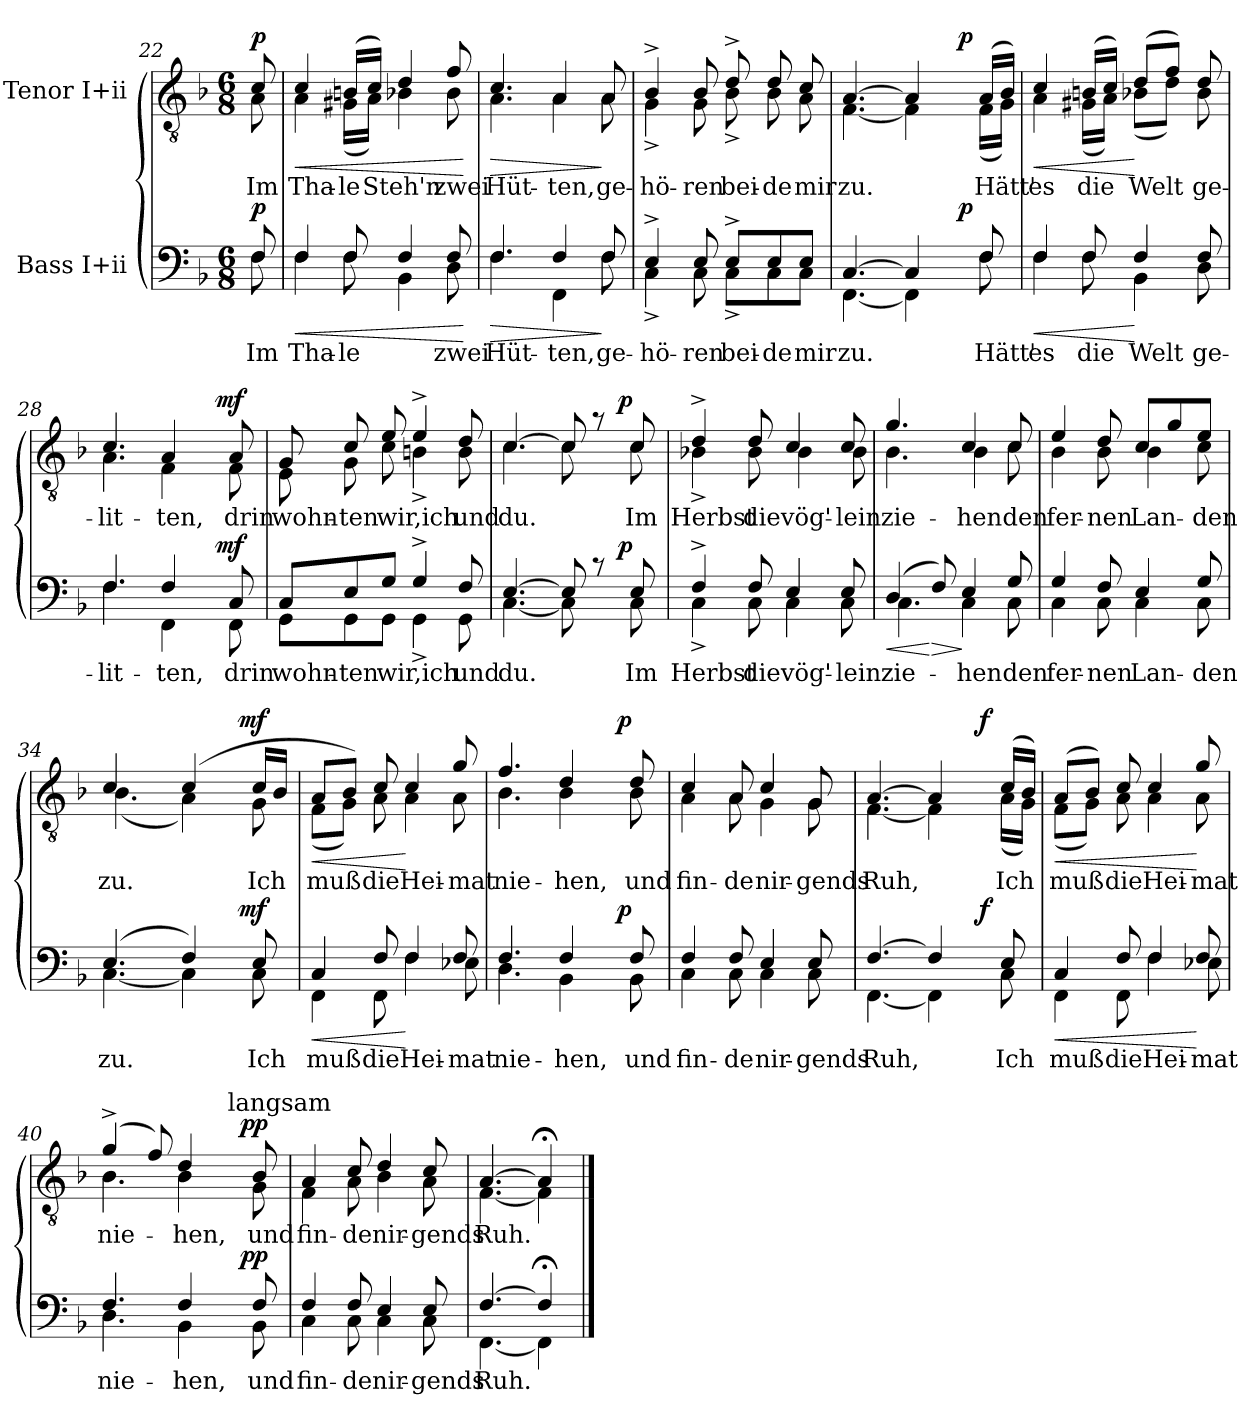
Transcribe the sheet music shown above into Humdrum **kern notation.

**kern	**text	**dynam	**kern	**text	**dynam
*part2	*part2	*part2	*part1	*part1	*part1
*staff2	*staff2	*staff2	*staff1	*staff1	*staff1
*I"Bass I+ii	*	*	*I"Tenor I+ii	*	*
!!LO:PB:g=z
*clefF4	*	*	*clefGv2	*	*
*k[b-]	*	*	*k[b-]	*	*
*F:	*	*	*F:	*	*
*M6/8	*	*	*M6/8	*	*
=22	=22	=22	=22	=22	=22
!	!LO:LY:a	!LO:DY:b	!	!LO:LY:b	!LO:DY:a
*^	*	*	*^	*	*
8F/	8F\	Im	p	8c/	8A\	Im	p
=23	=23	=23	=23	=23	=23	=23	=23
!	!	!LO:LY:a	!LO:HP:b	!	!	!LO:LY:b	!LO:HP:b
4F/	4F\	Tha-	<	4c/	4A\	Tha-	<
!	!	!LO:LY:a	!	!	!	!LO:LY:b	!
8F/	8F\	-le	.	(>16Bn/LL	(<16G#X\LL	-le	.
!	!	!	!	!	!	!LO:LY:b	!
.	.	.	.	16c/JJ)	16A\JJ)	Steh'n	.
4F/	4BB-\	.	.	4d/	4B-X\	.	.
!	!	!LO:LY:a	!	!	!	!LO:LY:b	!
8F/	8D\	zwei	.	8f/	8B-\	zwei	.
*v	*v	*	*	*	*	*	*
*	*	*	*v	*v	*	*
.	.	[	.	.	[
=24	=24	=24	=24	=24	=24
!	!LO:LY:a	!LO:HP:b	!	!LO:LY:b	!LO:HP:b
*^	*	*	*^	*	*
4.F/	4.F\	Hüt-	>	4.c/	4.A\	Hüt-	>
!	!	!LO:LY:a	!	!	!	!LO:LY:b	!
4F/	4FF\	-ten,	.	4A/	4A\	-ten,	.
!	!	!LO:LY:a	!	!	!	!LO:LY:b	!
8F/	8F\	ge-	]	8A/	8A\	ge-	]
=25	=25	=25	=25	=25	=25	=25	=25
!	!	!LO:LY:a	!	!	!	!LO:LY:b	!
4E^>/	4C^<\	-hö-	.	4B-^>/	4G^<\	-hö-	.
!	!	!LO:LY:a	!	!	!	!LO:LY:b	!
8E/	8C\	-ren	.	8B-/	8G\	-ren	.
!	!	!LO:LY:a	!	!	!	!LO:LY:b	!
8E^>/L	8C^<\L	bei-	.	8d^>/	8B-^<\	bei-	.
!	!	!LO:LY:a:rj	!	!	!	!LO:LY:b:rj	!
8E/	8C\	-de	.	8d/	8B-\	-de	.
!	!	!LO:LY:a	!	!	!	!LO:LY:b	!
8E/J	8C\J	mir	.	8c/	8A\	mir	.
=26	=26	=26	=26	=26	=26	=26	=26
!	!	!LO:LY:a	!	!	!	!LO:LY:b	!
*	*^	*	*	*	*^	*	*
[>4.C/	[<4.FF\	2ryy	zu.	.	[>4.A/	[<4.F\	2ryy	zu.	.
4C/]	4FF\]	.	.	.	4A/]	4F\]	.	.	.
.	.	16ryy	.	.	.	.	16ryy	.	.
!	!	!	!	!LO:DY:b	!	!	!	!	!LO:DY:a
.	.	8.ryy	.	p	.	.	8.ryy	.	p
!	!	!	!LO:LY:a	!	!	!	!	!LO:LY:b	!
8F/	8F\	.	Hätt'	.	(>16A/LL	(<16F\LL	.	Hätt'	.
.	.	.	.	.	16B-/JJ)	16G\JJ)	.	.	.
=27	=27	=27	=27	=27	=27	=27	=27	=27	=27
!	!	!	!LO:LY:a	!LO:HP:b	!	!	!	!LO:LY:b	!LO:HP:b
*	*v	*v	*	*	*	*	*	*	*
*	*	*	*	*	*v	*v	*	*
4F/	4F\	es	<	4c/	4A\	es	<
!	!	!LO:LY:a	!	!	!	!LO:LY:b	!
8F/	8F\	die	.	(>16Bn/LL	(<16G#X\LL	die	.
.	.	.	.	16c/JJ)	16A\JJ)	.	.
!	!	!LO:LY:a	!	!	!	!LO:LY:b	!
4F/	4BB-\	Welt	[	(>8d/L	(<8B-X\L	Welt	[
.	.	.	.	8f/J)	8d\J)	.	.
!	!	!LO:LY:a	!	!	!	!LO:LY:b	!
8F/	8D\	ge-	.	8d/	8B-\	ge-	.
!!LO:LB:g=z
=28	=28	=28	=28	=28	=28	=28	=28
!	!	!LO:LY:a	!	!	!	!LO:LY:b	!
*	*^	*	*	*	*^	*	*
4.F/	4.F\	2ryy	-lit-	.	4.c/	4.A\	2ryy	-lit-	.
!	!	!	!LO:LY:a	!	!	!	!	!LO:LY:b	!
4F/	4FF\	.	-ten,	.	4A/	4F\	.	-ten,	.
.	.	16.ryy	.	.	.	.	16.ryy	.	.
!	!	!	!	!LO:DY:b	!	!	!	!	!LO:DY:a
.	.	8ryy	.	mf	.	.	8ryy	.	mf
!	!	!	!LO:LY:a	!	!	!	!	!LO:LY:b	!
8C/	8FF\	.	drin	.	8A/	8F\	.	drin	.
.	.	32ryy	.	.	.	.	32ryy	.	.
=29	=29	=29	=29	=29	=29	=29	=29	=29	=29
!	!	!	!LO:LY:a	!	!	!	!	!LO:LY:b	!
*	*v	*v	*	*	*	*	*	*	*
*	*	*	*	*	*v	*v	*	*
8C/L	8GG\L	wohn-	.	8G/	8E\	wohn-	.
!	!	!LO:LY:a:rj	!	!	!	!LO:LY:b:rj	!
8E/	8GG\	-ten	.	8c/	8G\	-ten	.
!	!	!LO:LY:a	!	!	!	!LO:LY:b	!
8G/J	8GG\J	wir,ich	.	8e/	8c\	wir,ich	.
4G^>/	4GG^<\	.	.	4e^>/	4Bn^<\	.	.
!	!	!LO:LY:a	!	!	!	!LO:LY:b	!
8F/	8GG\	und	.	8d/	8B\	und	.
=30	=30	=30	=30	=30	=30	=30	=30
!	!	!LO:LY:a	!	!	!	!LO:LY:b	!
*	*^	*	*	*	*^	*	*
[>4.E/	[<4.C\	2ryy	du.	.	[>4.c/	4.c\	2ryy	du.	.
8E/]	8C\]	.	.	.	8c/]	8c\	.	.	.
8rc	8ryy	16.ryy	.	.	8ra	8ryy	16.ryy	.	.
!	!	!	!	!LO:DY:b	!	!	!	!	!LO:DY:a
.	.	8ryy	.	p	.	.	8ryy	.	p
!	!	!	!LO:LY:a	!	!	!	!	!LO:LY:b	!
8E/	8C\	.	Im	.	8c/	8c\	.	Im	.
.	.	32ryy	.	.	.	.	32ryy	.	.
=31	=31	=31	=31	=31	=31	=31	=31	=31	=31
!	!	!	!LO:LY:a	!	!	!	!	!LO:LY:b	!
*	*v	*v	*	*	*	*	*	*	*
*	*	*	*	*	*v	*v	*	*
4F^>/	4C^<\	Herbst	.	4d^>/	4B-X^<\	Herbst	.
!	!	!LO:LY:a	!	!	!	!LO:LY:b	!
8F/	8C\	die	.	8d/	8B-\	die	.
!	!	!LO:LY:a	!	!	!	!LO:LY:b	!
4E/	4C\	vög'-	.	4c/	4B-\	vög'-	.
!	!	!LO:LY:a:rj	!	!	!	!LO:LY:b:rj	!
8E/	8C\	-lein	.	8c/	8B-\	-lein	.
=32	=32	=32	=32	=32	=32	=32	=32
!	!	!LO:LY:a	!LO:HP:b	!	!	!LO:LY:b	!
(4D/	4.C\	zie-	<	4.g/	4.B-\	zie-	.
!	!	!	!LO:HP:n=1:b	!	!	!	!
8F/)	.	.	[ >	.	.	.	.
!	!	!LO:LY:a	!	!	!	!LO:LY:b	!
4E/	4C\	-hen	]	4c/	4B-\	-hen	.
!	!	!LO:LY:a	!	!	!	!LO:LY:b	!
8G/	8C\	den	.	8c/	8c\	den	.
!!LO:LB:g=z	!!
=33	=33	=33	=33	=33	=33	=33	=33
!	!	!LO:LY:a	!	!	!	!LO:LY:b	!
4G/	4C\	fer-	.	4e/	4B-\	fer-	.
!	!	!LO:LY:a	!	!	!	!LO:LY:b	!
8F/	8C\	-nen	.	8d/	8B-\	-nen	.
!	!	!LO:LY:a	!	!	!	!LO:LY:b	!
4E/	4C\	Lan-	.	8c/L	4B-\	Lan-	.
.	.	.	.	8g/	.	.	.
!	!	!LO:LY:a	!	!	!	!LO:LY:b	!
8G/	8C\	-den	.	8e/J	8c\	-den	.
=34	=34	=34	=34	=34	=34	=34	=34
!	!	!LO:LY:a	!	!	!	!LO:LY:b	!
*	*^	*	*	*	*^	*	*
(4.E/	[<4.C\	2ryy	zu.	.	4c/	(>(<4.B-\	2ryy	zu.	.
.	.	.	.	.	8ryy	.	.	.	.
4F/)	4C\]	.	.	.	(4c/	4A\)	.	.	.
.	.	16.ryy	.	.	.	.	16.ryy	.	.
!	!	!	!	!LO:DY:b	!	!	!	!	!LO:DY:a
.	.	8ryy	.	mf	.	.	8ryy	.	mf
!	!	!	!LO:LY:a	!	!	!	!	!LO:LY:b	!
8E/	8C\	.	Ich	.	16c/LL	8G\	.	Ich	.
.	.	.	.	.	16B-/JJ	.	.	.	.
.	.	32ryy	.	.	.	.	32ryy	.	.
=35	=35	=35	=35	=35	=35	=35	=35	=35	=35
!	!	!	!LO:LY:a	!LO:HP:b	!	!	!	!LO:LY:b	!LO:HP:b
*	*v	*v	*	*	*	*	*	*	*
*	*	*	*	*	*v	*v	*	*
4C/	4FF\	muß	<	8A/L	(<8F\L	muß	<
.	.	.	.	8B-/J)	8G\J)	.	.
!	!	!LO:LY:a	!	!	!	!LO:LY:b	!
8F/	8FF\	die	.	8c/	8A\	die	.
!	!	!LO:LY:a	!	!	!	!LO:LY:b	!
4F/	4F\	Hei-	[	4c/	4A\	Hei-	[
!	!	!LO:LY:a	!	!	!	!LO:LY:b	!
8F/	8E-X\	-mat	.	8g/	8A\	-mat	.
=36	=36	=36	=36	=36	=36	=36	=36
!	!	!LO:LY:a	!	!	!	!LO:LY:b	!
*	*^	*	*	*	*^	*	*
4.F/	4.D\	2ryy	nie-	.	4.f/	4.B-\	2ryy	nie-	.
!	!	!	!LO:LY:a	!	!	!	!	!LO:LY:b	!
4F/	4BB-\	.	-hen,	.	4d/	4B-\	.	-hen,	.
.	.	16.ryy	.	.	.	.	16.ryy	.	.
!	!	!	!	!LO:DY:b	!	!	!	!	!LO:DY:a
.	.	8ryy	.	p	.	.	8ryy	.	p
!	!	!	!LO:LY:a	!	!	!	!	!LO:LY:b	!
8F/	8BB-\	.	und	.	8d/	8B-\	.	und	.
.	.	32ryy	.	.	.	.	32ryy	.	.
=37	=37	=37	=37	=37	=37	=37	=37	=37	=37
!	!	!	!LO:LY:a	!	!	!	!	!LO:LY:b	!
*	*v	*v	*	*	*	*	*	*	*
*	*	*	*	*	*v	*v	*	*
4F/	4C\	fin-	.	4c/	4A\	fin-	.
!	!	!LO:LY:a	!	!	!	!LO:LY:b	!
8F/	8C\	-de	.	8A/	8A\	-de	.
!	!	!LO:LY:a	!	!	!	!LO:LY:b	!
4E/	4C\	nir-	.	4c/	4G\	nir-	.
!	!	!LO:LY:a	!	!	!	!LO:LY:b	!
8E/	8C\	-gends	.	8G/	8G\	-gends	.
!!LO:LB:g=z
=38	=38	=38	=38	=38	=38	=38	=38
!	!	!LO:LY:a	!	!	!	!LO:LY:b	!
*	*^	*	*	*	*^	*	*
[>4.F/	[<4.FF\	2ryy	Ruh,	.	[>4.A/	[<4.F\	2ryy	Ruh,	.
4F/]	4FF\]	.	.	.	4A/]	4F\]	.	.	.
.	.	16ryy	.	.	.	.	16ryy	.	.
!	!	!	!	!LO:DY:b	!	!	!	!	!LO:DY:a
.	.	8.ryy	.	f	.	.	8.ryy	.	f
!	!	!	!LO:LY:a	!	!	!	!	!LO:LY:b	!
8E/	8C\	.	Ich	.	(>16c/LL	(<16A\LL	.	Ich	.
.	.	.	.	.	16B-/JJ)	16G\JJ)	.	.	.
=39	=39	=39	=39	=39	=39	=39	=39	=39	=39
!	!	!	!LO:LY:a	!LO:HP:b	!	!	!	!LO:LY:b	!LO:HP:b
*	*v	*v	*	*	*	*	*	*	*
*	*	*	*	*	*v	*v	*	*
4C/	4FF\	muß	<	(>8A/L	(<8F\L	muß	<
.	.	.	.	8B-/J)	8G\J)	.	.
!	!	!LO:LY:a	!	!	!	!LO:LY:b	!
8F/	8FF\	die	.	8c/	8A\	die	.
!	!	!LO:LY:a	!	!	!	!LO:LY:b	!
4F/	4F\	Hei-	.	4c/	4A\	Hei-	.
!	!	!LO:LY:a	!	!	!	!LO:LY:b	!
8F/	8E-X\	-mat	[	8g/	8A\	-mat	[
=40	=40	=40	=40	=40	=40	=40	=40
!	!	!LO:LY:a	!	!	!	!LO:LY:b	!
*	*^	*	*	*^	*^	*	*
4.F/	4.D\	2ryy	nie-	.	(4g^>/	4.B-\	2ryy	2ryy	nie-	.
.	.	.	.	.	8f/)	.	.	.	.	.
!	!	!	!LO:LY:a	!	!	!	!	!	!LO:LY:b	!
4F/	4BB-\	.	-hen,	.	4d/	4B-\	.	.	-hen,	.
.	.	16.ryy	.	.	.	.	16.ryy	16ryy	.	.
!	!	!	!	!	!	!	!	!LO:TX:a:t=langsam	!	!
.	.	.	.	.	.	.	.	8.ryy	.	.
!	!	!	!	!LO:DY:b	!	!	!	!	!	!LO:DY:a
.	.	8ryy	.	pp	.	.	8ryy	.	.	pp
!	!	!	!LO:LY:a	!	!	!	!	!	!LO:LY:b	!
8F/	8BB-\	.	und	.	8B-/	8G\	.	.	und	.
.	.	32ryy	.	.	.	.	32ryy	.	.	.
=41	=41	=41	=41	=41	=41	=41	=41	=41	=41	=41
!	!	!	!LO:LY:a	!	!	!	!	!	!LO:LY:b	!
*	*v	*v	*	*	*	*	*	*	*	*
*	*	*	*	*	*v	*v	*v	*	*
4F/	4C\	fin-	.	4A/	4F\	fin-	.
!	!	!LO:LY:a	!	!	!	!LO:LY:b	!
8F/	8C\	-de	.	8c/	8A\	-de	.
!	!	!LO:LY:a	!	!	!	!LO:LY:b	!
4E/	4C\	nir-	.	4d/	4B-\	nir-	.
!	!	!LO:LY:a	!	!	!	!LO:LY:b	!
8E/	8C\	-gends	.	8c/	8A\	-gends	.
=42	=42	=42	=42	=42	=42	=42	=42
!	!	!LO:LY:a	!	!	!	!LO:LY:b	!
[>4.F/	[<4.FF\	Ruh.	.	[>4.A/	[<4.F\	Ruh.	.
4F;</]	4FF\]	.	.	4A;</]	4F\]	.	.
*v	*v	*	*	*	*	*	*
*	*	*	*v	*v	*	*
==	==	==	==	==	==
*-	*-	*-	*-	*-	*-
